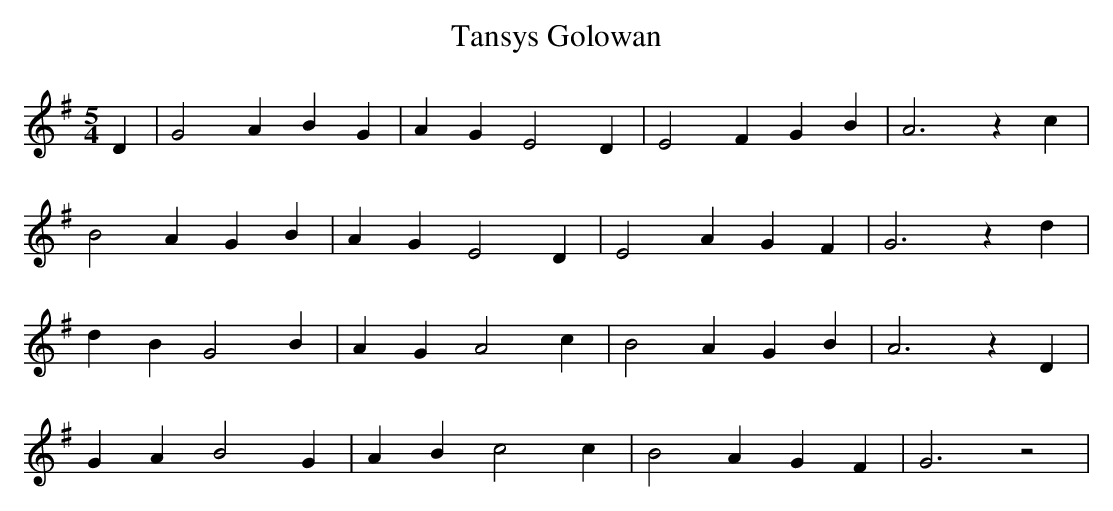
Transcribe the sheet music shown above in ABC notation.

X:1
T: Tansys Golowan
M: 4/4
L: 1/8
K: Gmaj
M: 5/4
L: 1/4
D|G2 ABG|AG E2 D|E2 FGB|A3 z c|
B2 AGB|AGE2 D|E2 AGF|G3 z d|
d B G2 B|AGA2c|B2AGB|A3 z D|
GAB2G|ABc2c|B2 AGF|G3 z2|
